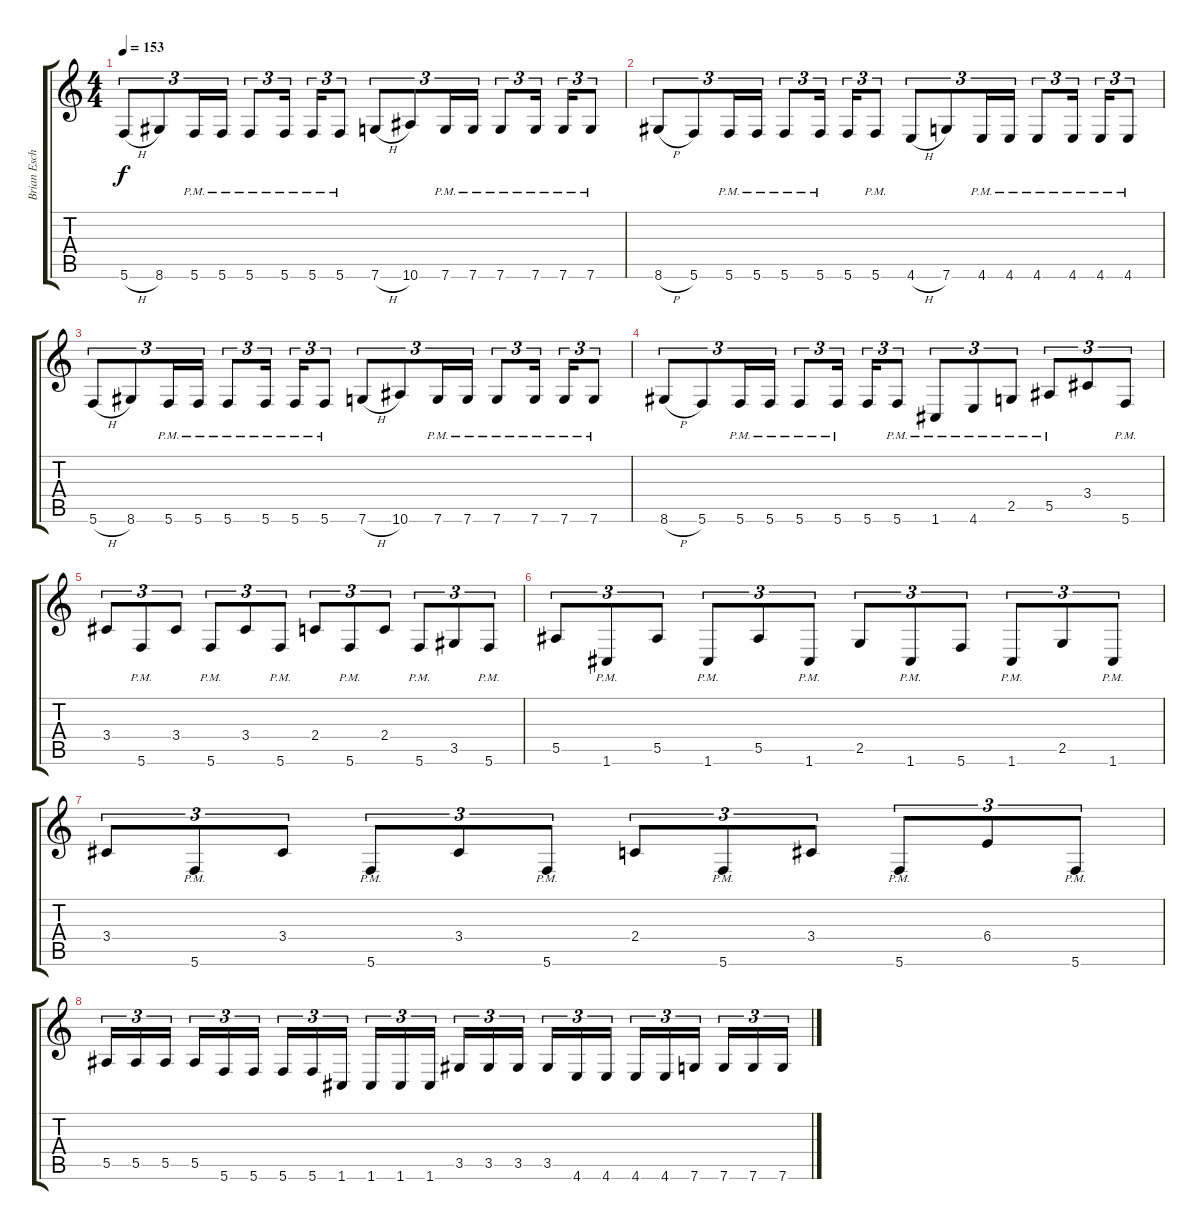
\track ("Brian Eschbach (Guitar)" "Brian Esch") {instrument distortionguitar}
\staff {score tabs}
\tuning (C4 G3 Eb3 Bb2 F2 C2) {hide}
\ts (4 4)
\tempo 153
\clef g2
\ks c
5.6{h}.8{tu (3 2) dy f balance 13} 8.6.8{tu (3 2)} 5.6{pm}.16{tu (3 2)} 5.6{pm}.16{tu (3 2)} 5.6{pm}.8{tu (3 2)} 5.6{pm}.16{tu (3 2)} 5.6{pm}.16{tu (3 2)} 5.6{pm}.8{tu (3 2)} 7.6{h}.8{tu (3 2)} 10.6.8{tu (3 2)} 7.6{pm}.16{tu (3 2)} 7.6{pm}.16{tu (3 2)} 7.6{pm}.8{tu (3 2)} 7.6{pm}.16{tu (3 2)} 7.6{pm}.16{tu (3 2)} 7.6{pm}.8{tu (3 2)} |
8.6{h}.8{tu (3 2)} 5.6.8{tu (3 2)} 5.6{pm}.16{tu (3 2)} 5.6{pm}.16{tu (3 2)} 5.6{pm}.8{tu (3 2)} 5.6{pm}.16{tu (3 2)} 5.6.16{tu (3 2)} 5.6{pm}.8{tu (3 2)} 4.6{h}.8{tu (3 2)} 7.6.8{tu (3 2)} 4.6{pm}.16{tu (3 2)} 4.6{pm}.16{tu (3 2)} 4.6{pm}.8{tu (3 2)} 4.6{pm}.16{tu (3 2)} 4.6{pm}.16{tu (3 2)} 4.6{pm}.8{tu (3 2)} |
5.6{h}.8{tu (3 2)} 8.6.8{tu (3 2)} 5.6{pm}.16{tu (3 2)} 5.6{pm}.16{tu (3 2)} 5.6{pm}.8{tu (3 2)} 5.6{pm}.16{tu (3 2)} 5.6{pm}.16{tu (3 2)} 5.6{pm}.8{tu (3 2)} 7.6{h}.8{tu (3 2)} 10.6.8{tu (3 2)} 7.6{pm}.16{tu (3 2)} 7.6{pm}.16{tu (3 2)} 7.6{pm}.8{tu (3 2)} 7.6{pm}.16{tu (3 2)} 7.6{pm}.16{tu (3 2)} 7.6{pm}.8{tu (3 2)} |
8.6{h}.8{tu (3 2)} 5.6.8{tu (3 2)} 5.6{pm}.16{tu (3 2)} 5.6{pm}.16{tu (3 2)} 5.6{pm}.8{tu (3 2)} 5.6{pm}.16{tu (3 2)} 5.6.16{tu (3 2)} 5.6{pm}.8{tu (3 2)} 1.6{pm}.8{tu (3 2)} 4.6{pm}.8{tu (3 2)} 2.5{pm}.8{tu (3 2)} 5.5{pm}.8{tu (3 2)} 3.4.8{tu (3 2)} 5.6{pm}.8{tu (3 2)} |
3.4.8{tu (3 2)} 5.6{pm}.8{tu (3 2)} 3.4.8{tu (3 2)} 5.6{pm}.8{tu (3 2)} 3.4.8{tu (3 2)} 5.6{pm}.8{tu (3 2)} 2.4.8{tu (3 2)} 5.6{pm}.8{tu (3 2)} 2.4.8{tu (3 2)} 5.6{pm}.8{tu (3 2)} 3.5.8{tu (3 2)} 5.6{pm}.8{tu (3 2)} |
5.5.8{tu (3 2)} 1.6{pm}.8{tu (3 2)} 5.5.8{tu (3 2)} 1.6{pm}.8{tu (3 2)} 5.5.8{tu (3 2)} 1.6{pm}.8{tu (3 2)} 2.5.8{tu (3 2)} 1.6{pm}.8{tu (3 2)} 5.6.8{tu (3 2)} 1.6{pm}.8{tu (3 2)} 2.5.8{tu (3 2)} 1.6{pm}.8{tu (3 2)} |
3.4.8{tu (3 2)} 5.6{pm}.8{tu (3 2)} 3.4.8{tu (3 2)} 5.6{pm}.8{tu (3 2)} 3.4.8{tu (3 2)} 5.6{pm}.8{tu (3 2)} 2.4.8{tu (3 2)} 5.6{pm}.8{tu (3 2)} 3.4.8{tu (3 2)} 5.6{pm}.8{tu (3 2)} 6.4.8{tu (3 2)} 5.6{pm}.8{tu (3 2)} |
5.5.16{tu (3 2)} 5.5.16{tu (3 2)} 5.5.16{tu (3 2)} 5.5.16{tu (3 2)} 5.6.16{tu (3 2)} 5.6.16{tu (3 2)} 5.6.16{tu (3 2)} 5.6.16{tu (3 2)} 1.6.16{tu (3 2)} 1.6.16{tu (3 2)} 1.6.16{tu (3 2)} 1.6.16{tu (3 2)} 3.5.16{tu (3 2)} 3.5.16{tu (3 2)} 3.5.16{tu (3 2)} 3.5.16{tu (3 2)} 4.6.16{tu (3 2)} 4.6.16{tu (3 2)} 4.6.16{tu (3 2)} 4.6.16{tu (3 2)} 7.6.16{tu (3 2)} 7.6.16{tu (3 2)} 7.6.16{tu (3 2)} 7.6.16{tu (3 2)}
